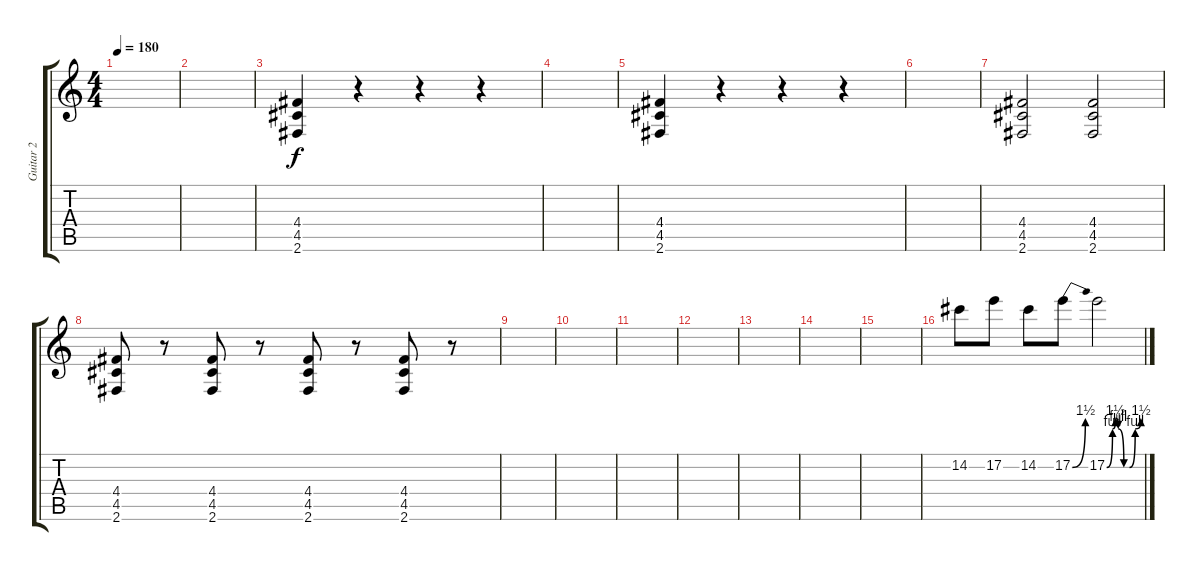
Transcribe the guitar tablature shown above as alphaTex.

\track ("Guitar 2" "Guitar 2") {instrument distortionguitar}
\staff {score tabs}
\tuning (E4 B3 G3 D3 A2 E2) {hide}
\ts (4 4)
\tempo 180
\clef g2
\ks c
|
|
(4.4 4.5 2.6).4 r.4 r.4 r.4 |
|
(4.4 4.5 2.6).4 r.4 r.4 r.4 |
|
(4.4 4.5 2.6).2 (4.4 4.5 2.6).2 |
(4.4 4.5 2.6).8 r.8 (4.4 4.5 2.6).8 r.8 (4.4 4.5 2.6).8 r.8 (4.4 4.5 2.6).8 r.8 |
|
|
|
|
|
|
|
14.2.8 17.2.8 14.2.8 17.2{be (bend 0 0 60 6)}.8 17.2{be (custom 0 0 10 4 15 6 20 4 30 0 40 0 50 4 60 6)}.2
